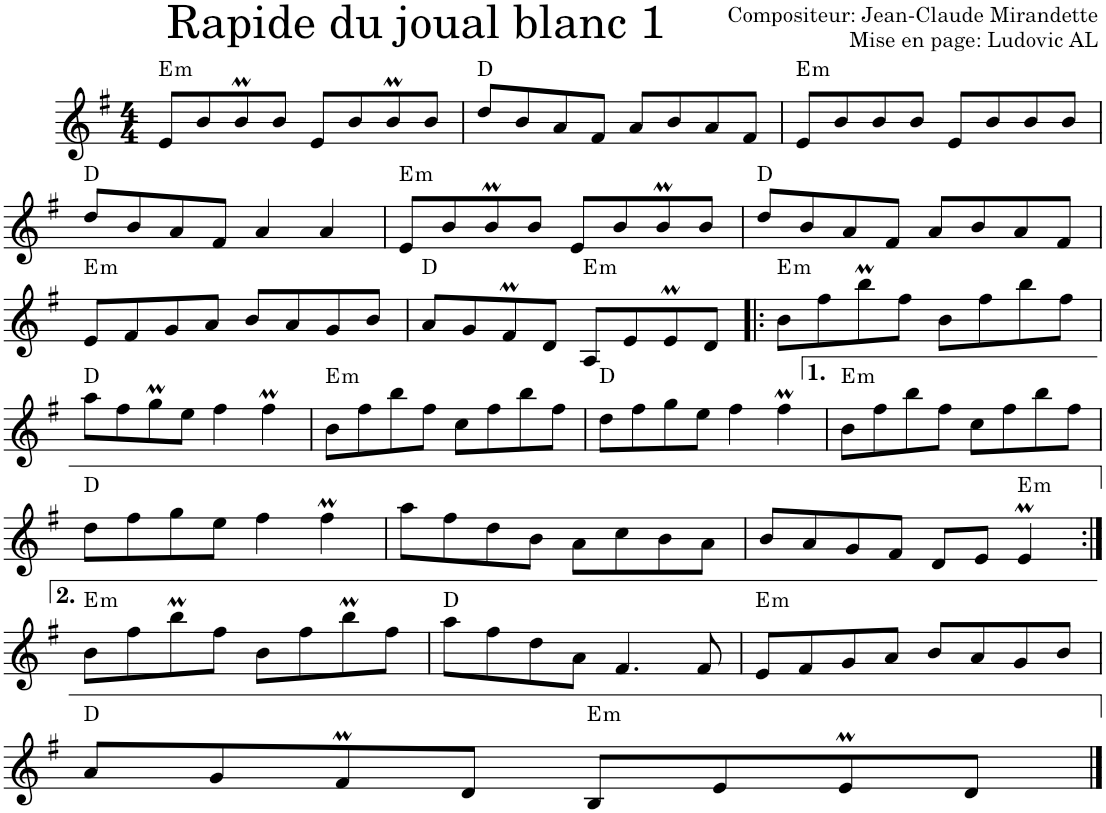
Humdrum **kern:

**kern	**harte
*part1	*part1
*staff1	*
*I"Violon	*
*I'Vln.	*
*clefG2	*
*k[f#]	*
*M4/4	*
=1	=1
!	!LO:H:kt=m
8e/L	E:min
8b/	.
8bm/	.
8b/J	.
8e/L	.
8b/	.
8bm/	.
8b/J	.
=2	=2
8dd/L	D:maj
8b/	.
8a/	.
8f#/J	.
8a/L	.
8b/	.
8a/	.
8f#/J	.
=3	=3
!	!LO:H:kt=m
8e/L	E:min
8b/	.
8b/	.
8b/J	.
8e/L	.
8b/	.
8b/	.
8b/J	.
!!LO:LB:g=z
=4	=4
8dd/L	D:maj
8b/	.
8a/	.
8f#/J	.
4a/	.
4a/	.
=5	=5
!	!LO:H:kt=m
8e/L	E:min
8b/	.
8bm/	.
8b/J	.
8e/L	.
8b/	.
8bm/	.
8b/J	.
=6	=6
8dd/L	D:maj
8b/	.
8a/	.
8f#/J	.
8a/L	.
8b/	.
8a/	.
8f#/J	.
!!LO:LB:g=z
=7	=7
!	!LO:H:kt=m
8e/L	E:min
8f#/	.
8g/	.
8a/J	.
8b/L	.
8a/	.
8g/	.
8b/J	.
=8	=8
8a/L	D:maj
8g/	.
8f#m/	.
8d/J	.
!	!LO:H:kt=m
8A/L	E:min
8e/	.
8eM/	.
8d/J	.
=9!|:	=9!|:
!	!LO:H:kt=m
8b\L	E:min
8ff#\	.
8bbm\	.
8ff#\J	.
8b\L	.
8ff#\	.
8bb\	.
8ff#\J	.
!!LO:LB:g=z
=10	=10
8aa\L	D:maj
8ff#\	.
8ggM\	.
8ee\J	.
4ff#\	.
4ff#m\	.
=11	=11
!	!LO:H:kt=m
8b\L	E:min
8ff#\	.
8bb\	.
8ff#\J	.
8cc\L	.
8ff#\	.
8bb\	.
8ff#\J	.
=12	=12
8dd\L	D:maj
8ff#\	.
8gg\	.
8ee\J	.
4ff#\	.
4ff#m\	.
=13	=13
!	!LO:H:kt=m
8b\L	E:min
8ff#\	.
8bb\	.
8ff#\J	.
8cc\L	.
8ff#\	.
8bb\	.
8ff#\J	.
!!LO:LB:g=z
=14	=14
8dd\L	D:maj
8ff#\	.
8gg\	.
8ee\J	.
4ff#\	.
4ff#m\	.
=15	=15
8aa\L	.
8ff#\	.
8dd\	.
8b\J	.
8a\L	.
8cc\	.
8b\	.
8a\J	.
=16	=16
8b/L	.
8a/	.
8g/	.
8f#/J	.
8d/L	.
8e/J	.
!	!LO:H:kt=m
4eM/	E:min
!!LO:LB:g=z
=17:|!	=17:|!
!	!LO:H:kt=m
8b\L	E:min
8ff#\	.
8bbm\	.
8ff#\J	.
8b\L	.
8ff#\	.
8bbm\	.
8ff#\J	.
=18	=18
8aa\L	D:maj
8ff#\	.
8dd\	.
8a\J	.
4.f#/	.
8f#/	.
=19	=19
!	!LO:H:kt=m
8e/L	E:min
8f#/	.
8g/	.
8a/J	.
8b/L	.
8a/	.
8g/	.
8b/J	.
!!LO:LB:g=z
=20	=20
8a/L	D:maj
8g/	.
8f#m/	.
8d/J	.
!	!LO:H:kt=m
8B/L	E:min
8e/	.
8eM/	.
8d/J	.
==	==
*-	*-
